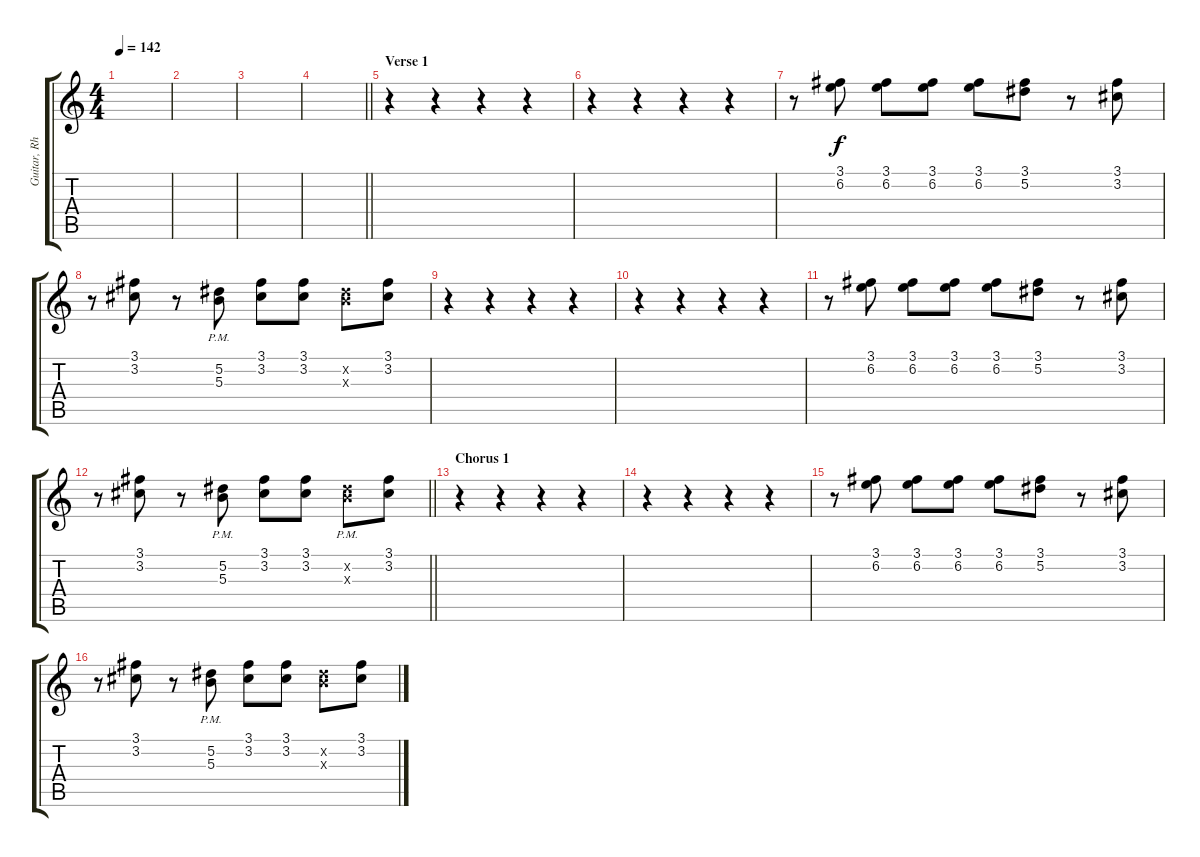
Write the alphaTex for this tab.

\track ("Guitar, Rhythm" "Guitar, Rh") {mute instrument distortionguitar}
\staff {score tabs}
\tuning (Eb4 Bb3 Gb3 Db3 Ab2 Eb2) {hide}
\ts (4 4)
\tempo 142
\clef g2
\ks c
|
|
|
\barLineRight lightlight
|
\section ("" "Verse 1")
r.4 r.4 r.4 r.4 |
r.4 r.4 r.4 r.4 |
r.8 (3.1 6.2).8 (3.1 6.2).8 (3.1 6.2).8 (3.1 6.2).8 (3.1 5.2).8 r.8 (3.1 3.2).8 |
r.8 (3.1 3.2).8 r.8 (5.2 5.3{pm}).8 (3.1 3.2).8 (3.1 3.2).8 (5.2{x} 5.3{x}).8 (3.1 3.2).8 |
r.4 r.4 r.4 r.4 |
r.4 r.4 r.4 r.4 |
r.8 (3.1 6.2).8 (3.1 6.2).8 (3.1 6.2).8 (3.1 6.2).8 (3.1 5.2).8 r.8 (3.1 3.2).8 |
\barLineRight lightlight
r.8 (3.1 3.2).8 r.8 (5.2{pm} 5.3).8 (3.1 3.2).8 (3.1 3.2).8 (5.2{pm x} 5.3{x}).8 (3.1 3.2).8 |
\section ("" "Chorus 1")
r.4 r.4 r.4 r.4 |
r.4 r.4 r.4 r.4 |
r.8 (3.1 6.2).8 (3.1 6.2).8 (3.1 6.2).8 (3.1 6.2).8 (3.1 5.2).8 r.8 (3.1 3.2).8 |
r.8 (3.1 3.2).8 r.8 (5.2{pm} 5.3).8 (3.1 3.2).8 (3.1 3.2).8 (5.2{x} 5.3{x}).8 (3.1 3.2).8
